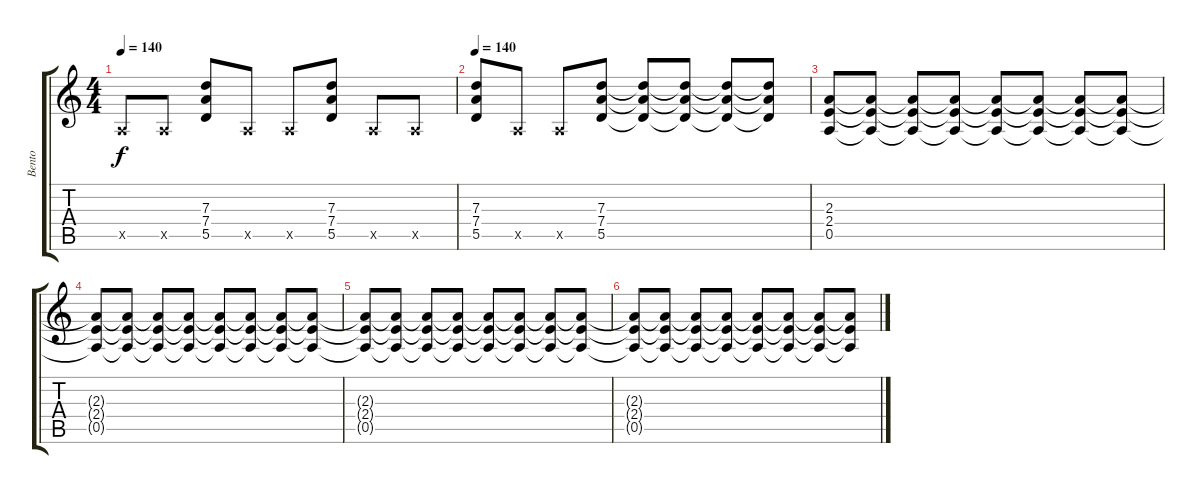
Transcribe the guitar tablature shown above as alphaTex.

\track ("Bento" "Bento") {instrument distortionguitar}
\staff {score tabs}
\tuning (E4 B3 G3 D3 A2 E2) {hide}
\ts (4 4)
\tempo 140
\clef g2
\ks c
0.5{x}.8{dy f} 0.5{x}.8 (7.3 7.4 5.5).8 0.5{x}.8 0.5{x}.8 (7.3 7.4 5.5).8 0.5{x}.8 0.5{x}.8 |
\tempo 140
(7.3 7.4 5.5).8 0.5{x}.8 0.5{x}.8 (7.3 7.4 5.5).8 (7.3{t} 7.4{t} 5.5{t}).8 (7.3{t} 7.4{t} 5.5{t}).8 (7.3{t} 7.4{t} 5.5{t}).8 (7.3{t} 7.4{t} 5.5{t}).8 |
(2.3 2.4 0.5).8 (2.3{t} 2.4{t} 0.5{t}).8 (2.3{t} 2.4{t} 0.5{t}).8 (2.3{t} 2.4{t} 0.5{t}).8 (2.3{t} 2.4{t} 0.5{t}).8 (2.3{t} 2.4{t} 0.5{t}).8 (2.3{t} 2.4{t} 0.5{t}).8 (2.3{t} 2.4{t} 0.5{t}).8 |
(2.3{t} 2.4{t} 0.5{t}).8 (2.3{t} 2.4{t} 0.5{t}).8 (2.3{t} 2.4{t} 0.5{t}).8 (2.3{t} 2.4{t} 0.5{t}).8 (2.3{t} 2.4{t} 0.5{t}).8 (2.3{t} 2.4{t} 0.5{t}).8 (2.3{t} 2.4{t} 0.5{t}).8 (2.3{t} 2.4{t} 0.5{t}).8 |
(2.3{t} 2.4{t} 0.5{t}).8{volume 0} (2.3{t} 2.4{t} 0.5{t}).8 (2.3{t} 2.4{t} 0.5{t}).8 (2.3{t} 2.4{t} 0.5{t}).8 (2.3{t} 2.4{t} 0.5{t}).8 (2.3{t} 2.4{t} 0.5{t}).8 (2.3{t} 2.4{t} 0.5{t}).8 (2.3{t} 2.4{t} 0.5{t}).8 |
(2.3{t} 2.4{t} 0.5{t}).8 (2.3{t} 2.4{t} 0.5{t}).8 (2.3{t} 2.4{t} 0.5{t}).8 (2.3{t} 2.4{t} 0.5{t}).8 (2.3{t} 2.4{t} 0.5{t}).8 (2.3{t} 2.4{t} 0.5{t}).8 (2.3{t} 2.4{t} 0.5{t}).8 (2.3{t} 2.4{t} 0.5{t}).8
